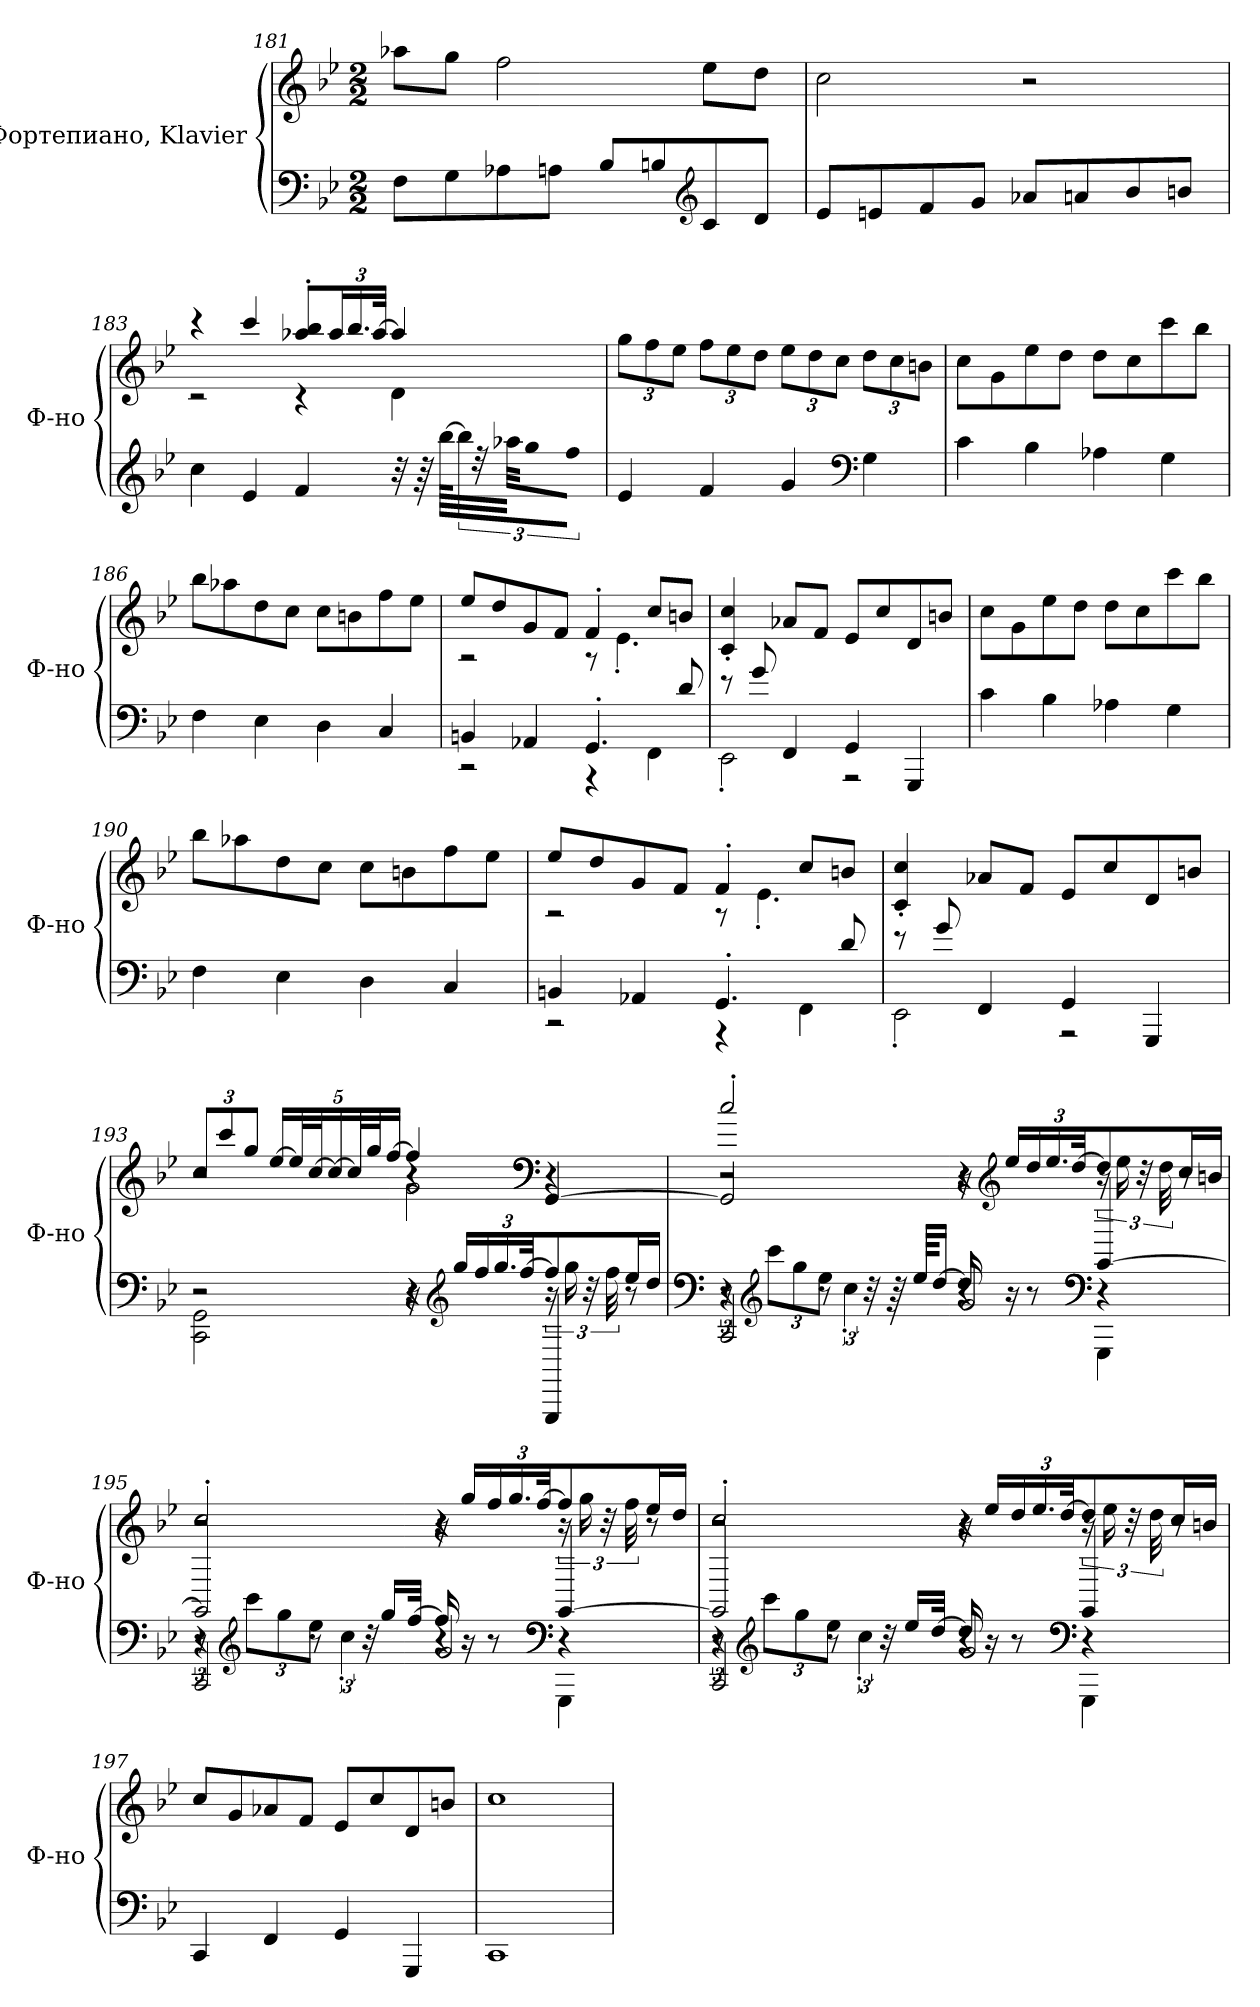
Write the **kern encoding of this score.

**kern	**kern
*part1	*part1
*staff2	*staff1
*I"Фортепиано, Klavier	*
*I'Ф-но	*
*clefF4	*clefG2
*k[b-e-]	*k[b-e-]
*M2/2	*M2/2
=181	=181
8F\L	8aa-X\L
8G\	8gg\J
8A-X\	2ff\
8An\J	.
8B-/L	.
8Bn/	.
*clefG2	*
8c/	8ee-\L
8d/J	8dd\J
!!LO:LB:g=z
=182	=182
8e-/L	2cc\
8en/	.
8f/	.
8g/J	.
8a-X/L	2r
8an/	.
8b-/	.
8bn/J	.
=183	=183
*	*^
4cc\	4r	2r
4e-/	4ccc/	.
4f/	8aa-X/' 8bb-/'L	4r
*	*Xbrackettup	*
.	24aa-/L	.
.	24.bb-/	.
.	[48aa-/JJk	.
32r	4aa-/]	4d\
64r	.	.
[64bb-\KLLL	.	.
48bb-\JJJ]	.	.
48r	.	.
48aa-X\KLL	.	.
16gg\	.	.
16ff\JJ	.	.
*	*v	*v
=184	=184
4e-/	12gg\L
.	12ff\
.	12ee-\J
4f/	12ff\L
.	12ee-\
.	12dd\J
4g/	12ee-\L
.	12dd\
.	12cc\J
*clefF4	*
4G\	12dd\L
.	12cc\
.	12bn\J
!!LO:LB:g=z
=185	=185
4c\	8cc\L
.	8g\
4B-\	8ee-\
.	8dd\J
4A-X\	8dd\L
.	8cc\
4G\	8ccc\
.	8bb-\J
=186	=186
4F\	8bb-\L
.	8aa-X\
4E-\	8dd\
.	8cc\J
4D\	8cc\L
.	8bn\
4C/	8ff\
.	8ee-\J
=187	=187
*^	*^
4BBn/	2r	8ee-/L	2r
.	.	8dd/	.
4AA-X/	.	8g/	.
.	.	8f/J	.
4.GG'/	4r	4f'/	8r
.	.	.	4.e-'\
.	4FF\	8cc/L	.
8d/	.	8bn/J	.
*	*	*v	*v
=188	=188	=188
8r	2EE-'\	4c/' 4cc/'
8g/	.	.
4FF/	.	8a-X/L
.	.	8f/J
4GG/	2r	8e-/L
.	.	8cc/
4GGG/	.	8d/
.	.	8bn/J
*v	*v	*
!!LO:PB:g=z
=189	=189
4c\	8cc\L
.	8g\
4B-\	8ee-\
.	8dd\J
4A-X\	8dd\L
.	8cc\
4G\	8ccc\
.	8bb-\J
=190	=190
4F\	8bb-\L
.	8aa-X\
4E-\	8dd\
.	8cc\J
4D\	8cc\L
.	8bn\
4C/	8ff\
.	8ee-\J
=191	=191
*^	*^
4BBn/	2r	8ee-/L	2r
.	.	8dd/	.
4AA-X/	.	8g/	.
.	.	8f/J	.
4.GG'/	4r	4f'/	8r
.	.	.	4.e-'\
.	4FF\	8cc/L	.
8d/	.	8bn/J	.
*	*	*v	*v
=192	=192	=192
8r	2EE-'\	4c/' 4cc/'
8g/	.	.
4FF/	.	8a-X/L
.	.	8f/J
4GG/	2r	8e-/L
.	.	8cc/
4GGG/	.	8d/
.	.	8bn/J
!!LO:LB:g=z
=193	=193	=193
*	*^	*^
*	*	*	*	*^
2r	2CC\ 2GG\	2r	12cc/L	2r	2r
.	.	.	12ccc/	.	.
.	.	.	12gg/J	.	.
.	.	.	[20ee-/LL	.	.
.	.	.	40ee-/L]	.	.
.	.	.	[40cc/J	.	.
.	.	.	20cc/_	.	.
.	.	.	40cc/L]	.	.
.	.	.	40gg/J	.	.
.	.	.	[20ff/JJ	.	.
16r	4r	4r	4ff/]	2g\	4r
*clefG2	*	*	*	*	*
16gg/LL	.	.	.	.	.
*Xbrackettup	*	*	*	*	*
24ff/	.	.	.	.	.
24.gg/	.	.	.	.	.
[48ff/JK	.	.	.	.	.
*	*	*	*clefF4	*	*
*	*brackettup	*	*	*	*
8ff/]	24r	4GGG/	4r	.	[4GG/
.	24gg\	.	.	.	.
.	48r	.	.	.	.
.	48ff\	.	.	.	.
16ee-/L	8r	.	.	.	.
16dd/JJ	.	.	.	.	.
!!LO:LB:g=z	!!	!!
=194	=194	=194	=194	=194	=194
*clefF4	*	*	*	*	*
4r	12r	2CC/	2cc'/	2r	2GG/]
*clefG2	*	*	*	*	*
.	12ccc\L	.	.	.	.
.	12gg\	.	.	.	.
8r	12ee-\J	.	.	.	.
.	6cc'\	.	.	.	.
32r	.	.	.	.	.
64r	.	.	.	.	.
64ee-/KKLL	.	.	.	.	.
[16dd/JJ	.	.	.	.	.
16dd/]	4r	2g/	16r	4r	4r
*	*	*	*clefG2	*	*
16r	.	.	16ee-/LL	.	.
8r	.	.	24dd/	.	.
.	.	.	24.ee-/	.	.
.	.	.	[48dd/JK	.	.
*clefF4	*	*	*	*	*
*	*	*	*	*brackettup	*
4r	4GGG\	.	8dd/]	24r	[4GG/
.	.	.	.	24ee-\	.
.	.	.	.	48r	.
.	.	.	.	48dd\	.
.	.	.	16cc/L	8r	.
.	.	.	16bn/JJ	.	.
!!LO:LB:g=z	!!	!!
=195	=195	=195	=195	=195	=195
4r	12r	2CC/	2cc'/	2r	2GG/]
*clefG2	*	*	*	*	*
.	12ccc\L	.	.	.	.
.	12gg\	.	.	.	.
8r	12ee-\J	.	.	.	.
.	6cc'\	.	.	.	.
32r	.	.	.	.	.
16gg/LL	.	.	.	.	.
[32ff/JJk	.	.	.	.	.
16ff/]	4r	2g/	16r	4r	4r
16r	.	.	16gg/LL	.	.
*	*	*	*Xbrackettup	*	*
8r	.	.	24ff/	.	.
.	.	.	24.gg/	.	.
.	.	.	[48ff/JK	.	.
*clefF4	*	*	*	*	*
*	*	*	*	*brackettup	*
4r	4GGG\	.	8ff/]	24r	[4GG/
.	.	.	.	24gg\	.
.	.	.	.	48r	.
.	.	.	.	48ff\	.
.	.	.	16ee-/L	8r	.
.	.	.	16dd/JJ	.	.
!!LO:LB:g=z	!!	!!
=196	=196	=196	=196	=196	=196
4r	12r	2CC/	2cc'/	2r	2GG/]
*clefG2	*	*	*	*	*
.	12ccc\L	.	.	.	.
.	12gg\	.	.	.	.
8r	12ee-\J	.	.	.	.
.	6cc'\	.	.	.	.
32r	.	.	.	.	.
16ee-/LL	.	.	.	.	.
[32dd/JJk	.	.	.	.	.
16dd/]	4r	2g/	16r	4r	4r
16r	.	.	16ee-/LL	.	.
*	*	*	*Xbrackettup	*	*
8r	.	.	24dd/	.	.
.	.	.	24.ee-/	.	.
.	.	.	[48dd/JK	.	.
*clefF4	*	*	*	*	*
*	*	*	*	*brackettup	*
4r	4GGG\	.	8dd/]	24r	4GG/
.	.	.	.	24ee-\	.
.	.	.	.	48r	.
.	.	.	.	48dd\	.
.	.	.	16cc/L	8r	.
.	.	.	16bn/JJ	.	.
*v	*v	*v	*	*	*
*	*v	*v	*v
=197	=197
4CC/	8cc/L
.	8g/
4FF/	8a-X/
.	8f/J
4GG/	8e-/L
.	8cc/
4GGG/	8d/
.	8bn/J
=198	=198
1CC	1cc
=	=
*-	*-
